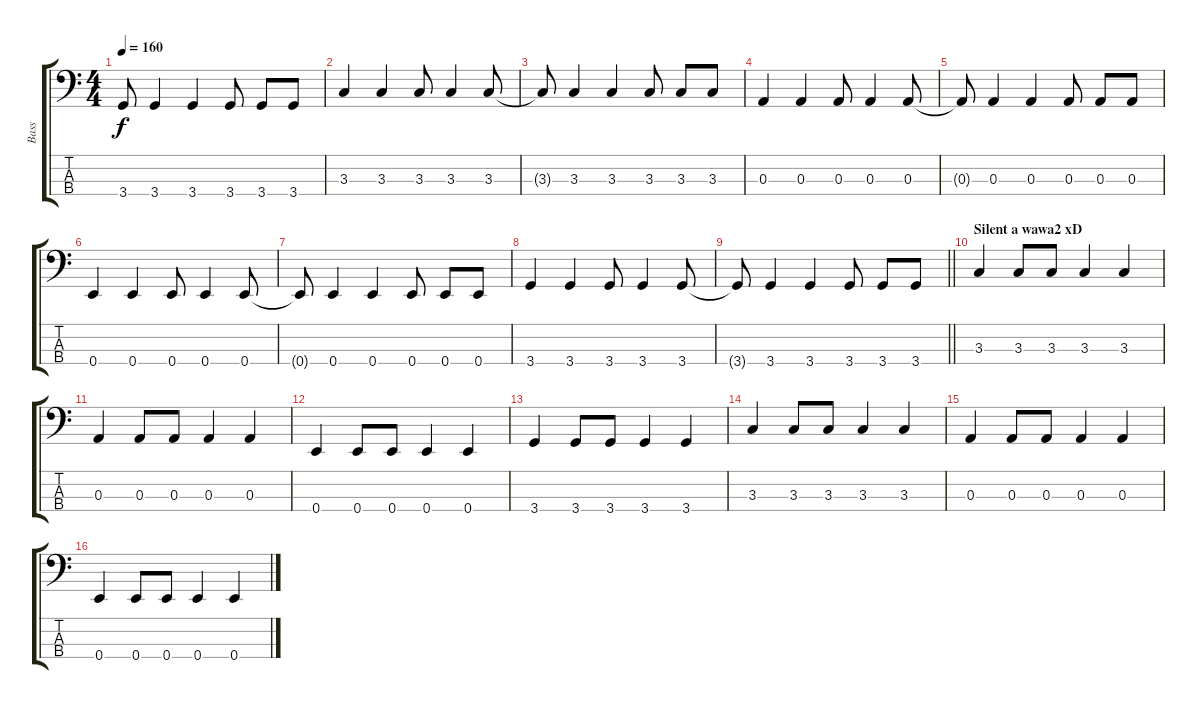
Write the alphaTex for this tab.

\track ("Bass" "Bass") {instrument electricbassfinger}
\staff {score tabs}
\tuning (G2 D2 A1 E1) {hide}
\ts (4 4)
\tempo 160
\clef f4
\ks c
3.4{t}.8{dy f} 3.4.4 3.4.4 3.4.8 3.4.8 3.4.8 |
3.3.4 3.3.4 3.3.8 3.3.4 3.3.8 |
3.3{t}.8 3.3.4 3.3.4 3.3.8 3.3.8 3.3.8 |
0.3.4 0.3.4 0.3.8 0.3.4 0.3.8 |
0.3{t}.8 0.3.4 0.3.4 0.3.8 0.3.8 0.3.8 |
0.4.4 0.4.4 0.4.8 0.4.4 0.4.8 |
0.4{t}.8 0.4.4 0.4.4 0.4.8 0.4.8 0.4.8 |
3.4.4 3.4.4 3.4.8 3.4.4 3.4.8 |
\barLineRight lightlight
3.4{t}.8 3.4.4 3.4.4 3.4.8 3.4.8 3.4.8 |
\section ("" "Silent a wawa2 xD")
3.3.4 3.3.8 3.3.8 3.3.4 3.3.4 |
0.3.4 0.3.8 0.3.8 0.3.4 0.3.4 |
0.4.4 0.4.8 0.4.8 0.4.4 0.4.4 |
3.4.4 3.4.8 3.4.8 3.4.4 3.4.4 |
3.3.4 3.3.8 3.3.8 3.3.4 3.3.4 |
0.3.4 0.3.8 0.3.8 0.3.4 0.3.4 |
0.4.4 0.4.8 0.4.8 0.4.4 0.4.4
